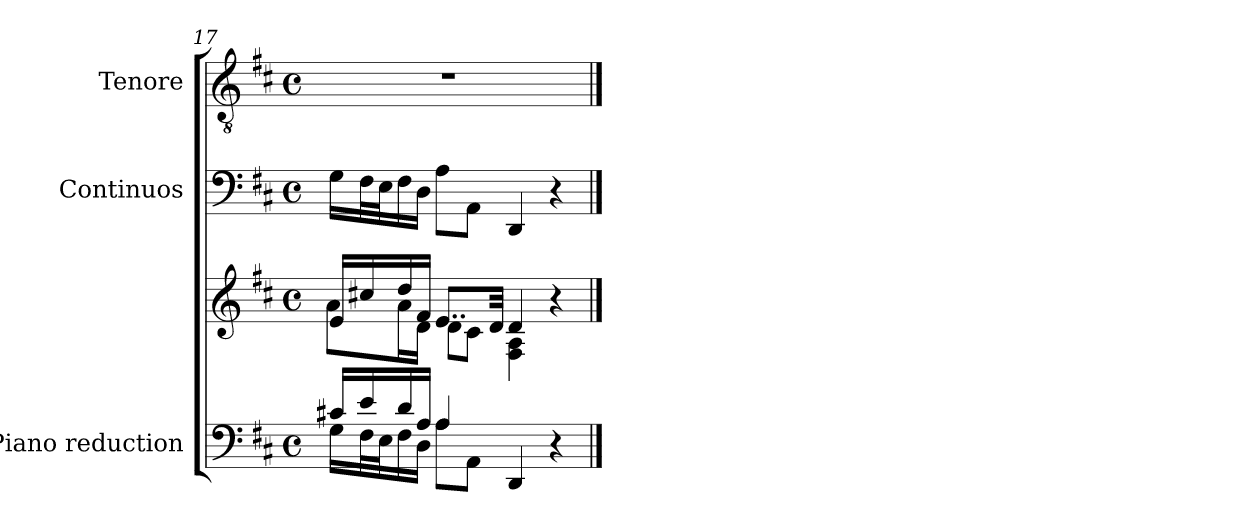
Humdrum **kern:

**kern	**kern	**kern	**kern
*part3	*part3	*part2	*part1
*staff4	*staff3	*staff2	*staff1
*I"Piano reduction	*	*I"Continuos	*I"Tenore
*I'Pno	*	*	*
*clefF4	*clefG2	*clefF4	*clefGv2
*k[f#c#]	*k[f#c#]	*k[f#c#]	*k[f#c#]
*M4/4	*M4/4	*M4/4	*M4/4
*met(c)	*met(c)	*met(c)	*met(c)
=17	=17	=17	=17
*^	*^	*	*
16c#X/LL	16G\LL	16e/LL	8a\L	16G\LL	1r
16e/	32F#\L	16cc#X/	.	32F#\L	.
.	32E\J	.	.	32E\J	.
16d/	16F#\	16dd/	16a\L	16F#\	.
16A/JJ	16D\JJ	16f#/JJ	16d\JJ	16D\JJ	.
4A/	8A\L	8..e/L	8d\L	8A\L	.
.	8AA\J	.	8c#\J	8AA\J	.
.	.	32d/Jkk	.	.	.
4DD/	4ryy	4d/	4F#\ 4A\	4DD/	.
4r	4ryy	4r	4ryy	4r	.
*v	*v	*	*	*	*
*	*v	*v	*	*
==	==	==	==
*-	*-	*-	*-
